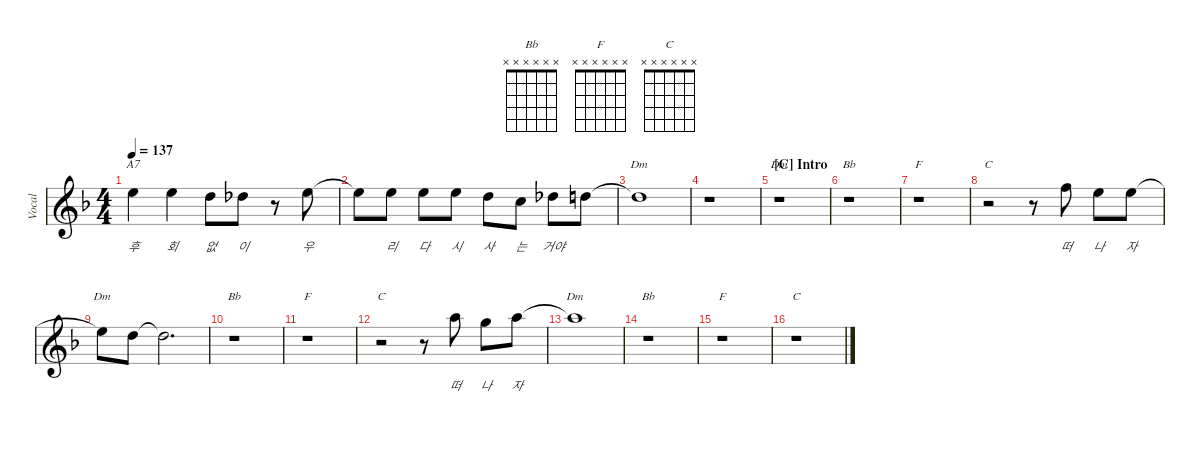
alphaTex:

\defaultSystemsLayout 4
\hideDynamics
\bracketExtendMode nobrackets
\track ("Singer" "Vocal") {defaultSystemsLayout 4 instrument voiceoohs}
\staff {score}
\tuning (E4 B3 G3 D3 A2 E2)
\chord ("Dm" x x x x x x)
\chord ("Bb" x x x x x x)
\chord ("F" x x x x x x)
\chord ("C" x x x x x x)
\chord ("Dm" 12 x x x x x) {firstfret 12 showdiagram false showfingering false}
\chord ("A7" 12 x x x x x) {firstfret 12 showdiagram false showfingering false}
\chord ("Dm" 10 x x x x x) {firstfret 10 showdiagram false showfingering false}
\chord ("Dm" 17 x x x x x) {firstfret 17 showdiagram false showfingering false}
\ts (4 4)
\tempo 137
\clef g2
\ks f
12.1{acc forcenatural}.4{ch "A7" lyrics (0 "후") lyrics (1 "") lyrics (2 "") lyrics (3 "") lyrics (4 "") dy mf beam Down} 12.1{acc forcenatural}.4{lyrics (0 "회") lyrics (1 "") lyrics (2 "") lyrics (3 "") lyrics (4 "") beam Down} 10.1{acc forcenatural}.8{lyrics (0 "없") lyrics (1 "") lyrics (2 "") lyrics (3 "") lyrics (4 "") beam Down} 9.1{acc b}.8{lyrics (0 "이") lyrics (1 "") lyrics (2 "") lyrics (3 "") lyrics (4 "") beam Down} r.8{beam Down} 12.1{acc forcenatural}.8{lyrics (0 "우") lyrics (1 "") lyrics (2 "") lyrics (3 "") lyrics (4 "") beam Down} |
12.1{t acc forcenatural}.8{beam Down} 12.1{acc forcenatural}.8{lyrics (0 "리") lyrics (1 "") lyrics (2 "") lyrics (3 "") lyrics (4 "") beam Down} 12.1{acc forcenatural}.8{lyrics (0 "다") lyrics (1 "") lyrics (2 "") lyrics (3 "") lyrics (4 "") beam Down} 12.1{acc forcenatural}.8{lyrics (0 "시") lyrics (1 "") lyrics (2 "") lyrics (3 "") lyrics (4 "") beam Down} 10.1{acc forcenatural}.8{lyrics (0 "사") lyrics (1 "") lyrics (2 "") lyrics (3 "") lyrics (4 "") beam Down} 8.1{acc forcenatural}.8{lyrics (0 "는") lyrics (1 "") lyrics (2 "") lyrics (3 "") lyrics (4 "") beam Down} 9.1{acc b}.8{lyrics (0 "거야") lyrics (1 "") lyrics (2 "") lyrics (3 "") lyrics (4 "") beam Down} 10.1{acc forcenatural}.8{beam Down} |
10.1{t acc forcenatural}.1{ch "Dm" beam Down} |
r.1{beam Down} |
\section ("C" "Intro")
r.1{ch "Dm" beam Down} |
r.1{ch "Bb" beam Down} |
r.1{ch "F" beam Down} |
r.2{ch "C" beam Down} r.8{beam Down} 13.1{acc forcenatural}.8{lyrics (0 "떠") lyrics (1 "") lyrics (2 "") lyrics (3 "") lyrics (4 "") beam Down} 12.1{acc forcenatural}.8{lyrics (0 "나") lyrics (1 "") lyrics (2 "") lyrics (3 "") lyrics (4 "") beam Down} 12.1{acc forcenatural}.8{lyrics (0 "자") lyrics (1 "") lyrics (2 "") lyrics (3 "") lyrics (4 "") beam Down} |
\scale
1.42844 12.1{t acc forcenatural}.8{ch "Dm" beam Down} 10.1{acc forcenatural}.8{beam Down} 10.1{t acc forcenatural}.2{d beam Down} |
\scale
0.837646 r.1{ch "Bb" beam Down} |
\scale
0.849607 r.1{ch "F" beam Down} |
r.2{ch "C" beam Down} r.8{beam Down} 17.1{acc forcenatural}.8{lyrics (0 "떠") lyrics (1 "") lyrics (2 "") lyrics (3 "") lyrics (4 "") beam Down} 15.1{acc forcenatural}.8{lyrics (0 "나") lyrics (1 "") lyrics (2 "") lyrics (3 "") lyrics (4 "") beam Down} 17.1{acc forcenatural}.8{lyrics (0 "자") lyrics (1 "") lyrics (2 "") lyrics (3 "") lyrics (4 "") beam Down} |
17.1{t acc forcenatural}.1{ch "Dm" beam Down} |
r.1{ch "Bb" beam Down} |
r.1{ch "F" beam Down} |
r.1{ch "C" beam Down}
